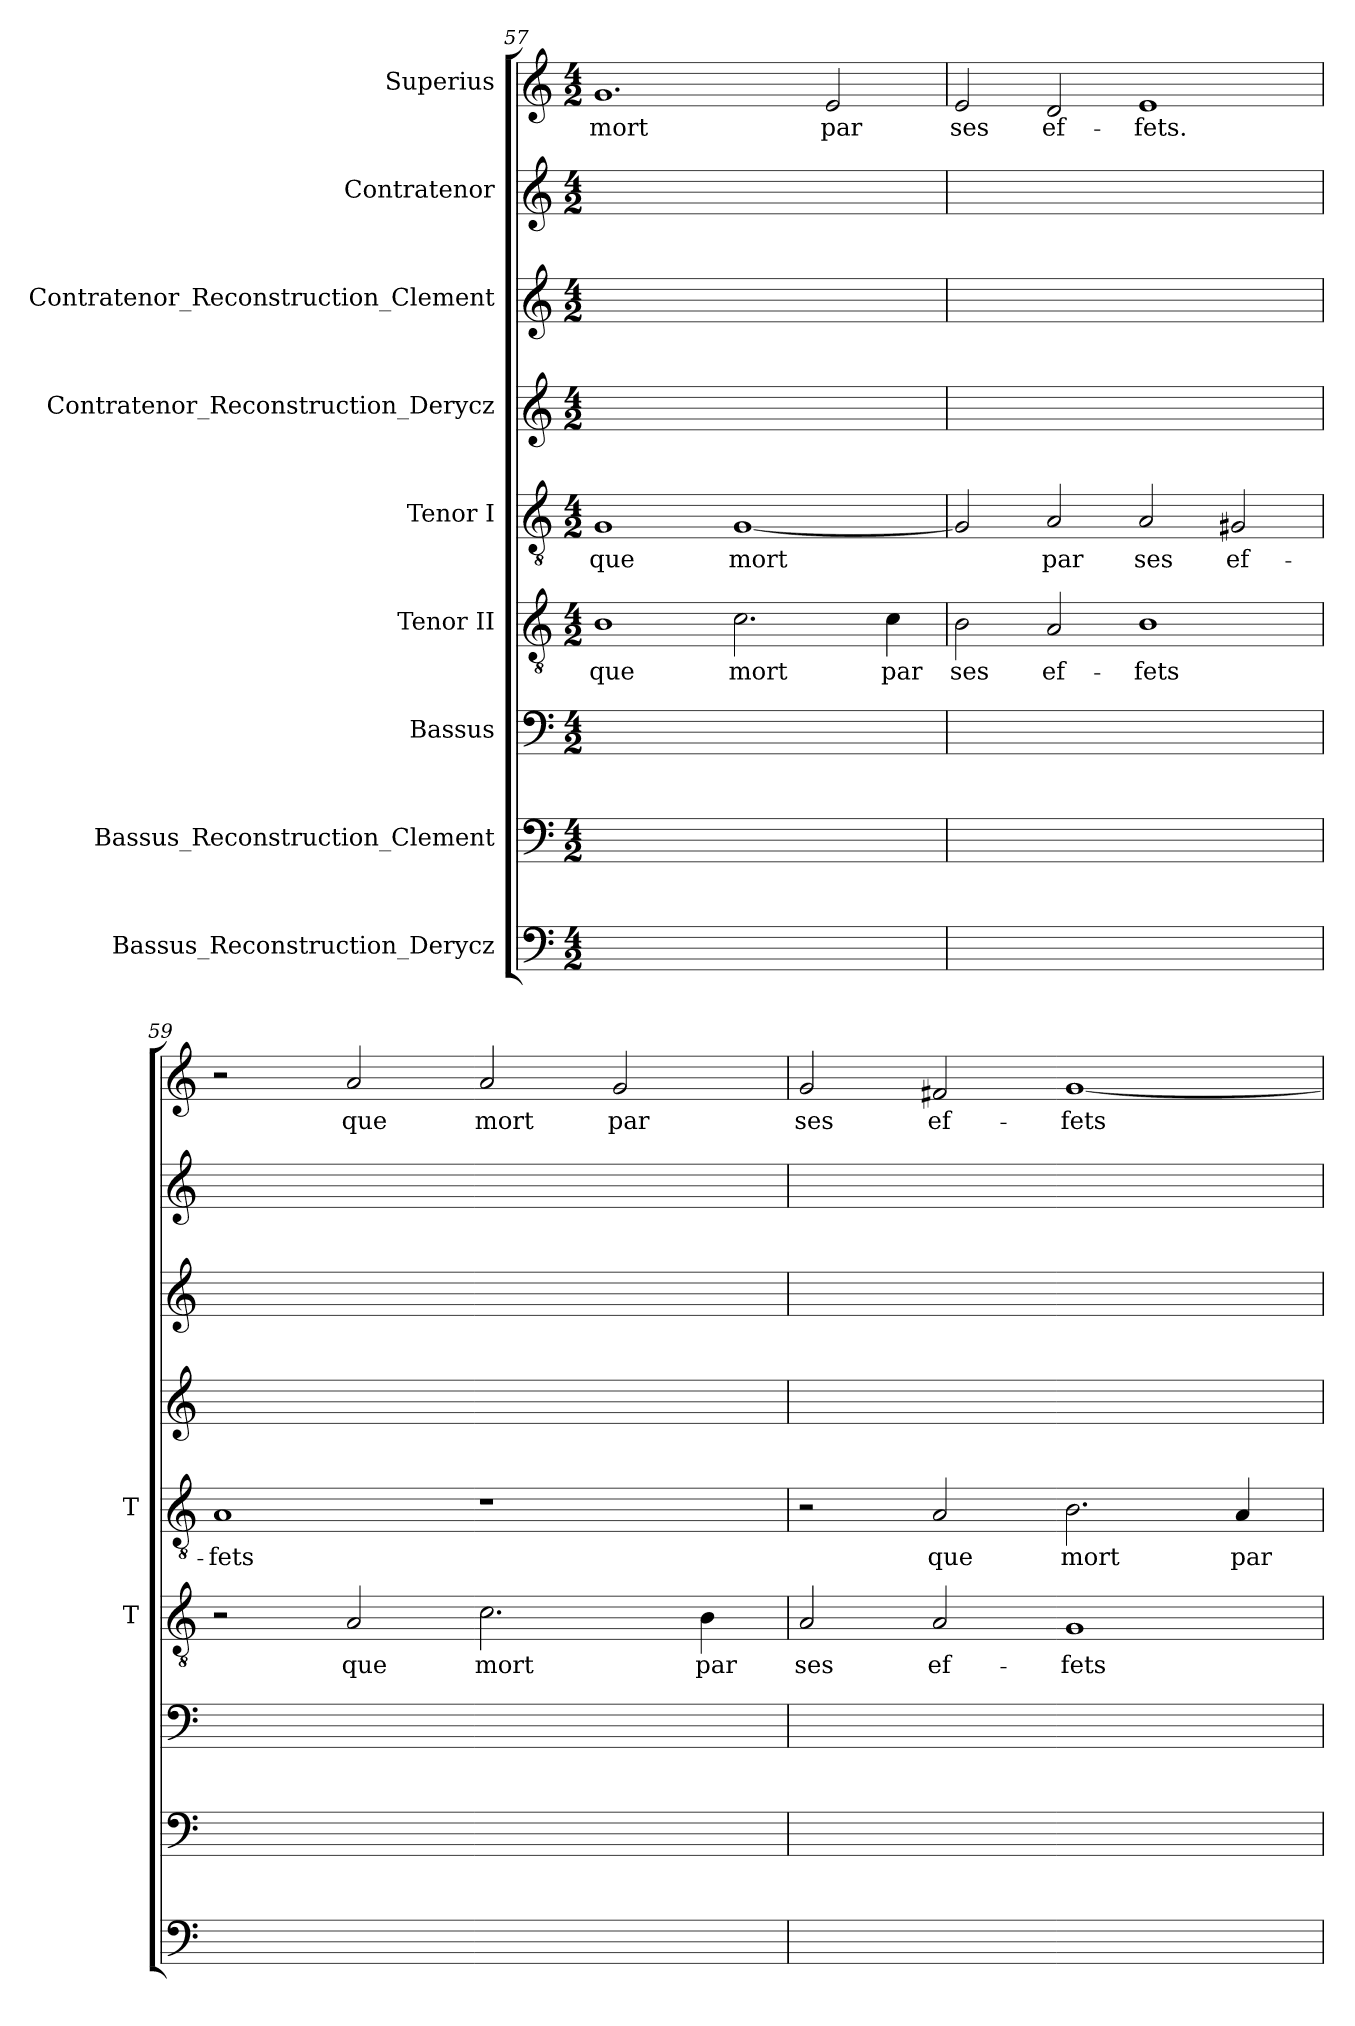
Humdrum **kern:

**kern	**kern	**kern	**kern	**text	**kern	**text	**kern	**kern	**kern	**kern	**text
*part9	*part8	*part7	*part6	*part6	*part5	*part5	*part4	*part3	*part2	*part1	*part1
*staff9	*staff8	*staff7	*staff6	*staff6	*staff5	*staff5	*staff4	*staff3	*staff2	*staff1	*staff1
*I"Bassus_Reconstruction_Derycz	*I"Bassus_Reconstruction_Clement	*I"Bassus	*I"Tenor II	*	*I"Tenor I	*	*I"Contratenor_Reconstruction_Derycz	*I"Contratenor_Reconstruction_Clement	*I"Contratenor	*I"Superius	*
*	*	*	*I'T	*	*I'T	*	*	*	*	*	*
*clefF4	*clefF4	*clefF4	*clefGv2	*	*clefGv2	*	*clefG2	*clefG2	*clefG2	*clefG2	*
*k[]	*k[]	*k[]	*k[]	*	*k[]	*	*k[]	*k[]	*k[]	*k[]	*
*M4/2	*M4/2	*M4/2	*M4/2	*	*M4/2	*	*M4/2	*M4/2	*M4/2	*M4/2	*
=57	=57	=57	=57	=57	=57	=57	=57	=57	=57	=57	=57
0ryy	0ryy	0ryy	1B	-que	1G	-que	0ryy	0ryy	0ryy	1.g	-mort
.	.	.	2.c	-mort	[1G	-mort	.	.	.	.	.
.	.	.	.	.	.	.	.	.	.	2e	-par
.	.	.	4c	-par	.	.	.	.	.	.	.
=58	=58	=58	=58	=58	=58	=58	=58	=58	=58	=58	=58
0ryy	0ryy	0ryy	2B	-ses	2G]	.	0ryy	0ryy	0ryy	2e	-ses
.	.	.	2A	ef-	2A	-par	.	.	.	2d	ef-
.	.	.	1B	-fets	2A	-ses	.	.	.	1e	-fets.
.	.	.	.	.	2G#X	ef-	.	.	.	.	.
=59	=59	=59	=59	=59	=59	=59	=59	=59	=59	=59	=59
0ryy	0ryy	0ryy	2r	.	1A	-fets	0ryy	0ryy	0ryy	2r	.
.	.	.	2A	-que	.	.	.	.	.	2a	-que
.	.	.	2.c	-mort	1r	.	.	.	.	2a	-mort
.	.	.	.	.	.	.	.	.	.	2g	-par
.	.	.	4B	-par	.	.	.	.	.	.	.
=60	=60	=60	=60	=60	=60	=60	=60	=60	=60	=60	=60
0ryy	0ryy	0ryy	2A	-ses	2r	.	0ryy	0ryy	0ryy	2g	-ses
.	.	.	2A	ef-	2A	-que	.	.	.	2f#X	ef-
.	.	.	1G	-fets	2.B	-mort	.	.	.	[1g	-fets
.	.	.	.	.	4A	-par	.	.	.	.	.
=	=	=	=	=	=	=	=	=	=	=	=
*-	*-	*-	*-	*-	*-	*-	*-	*-	*-	*-	*-
